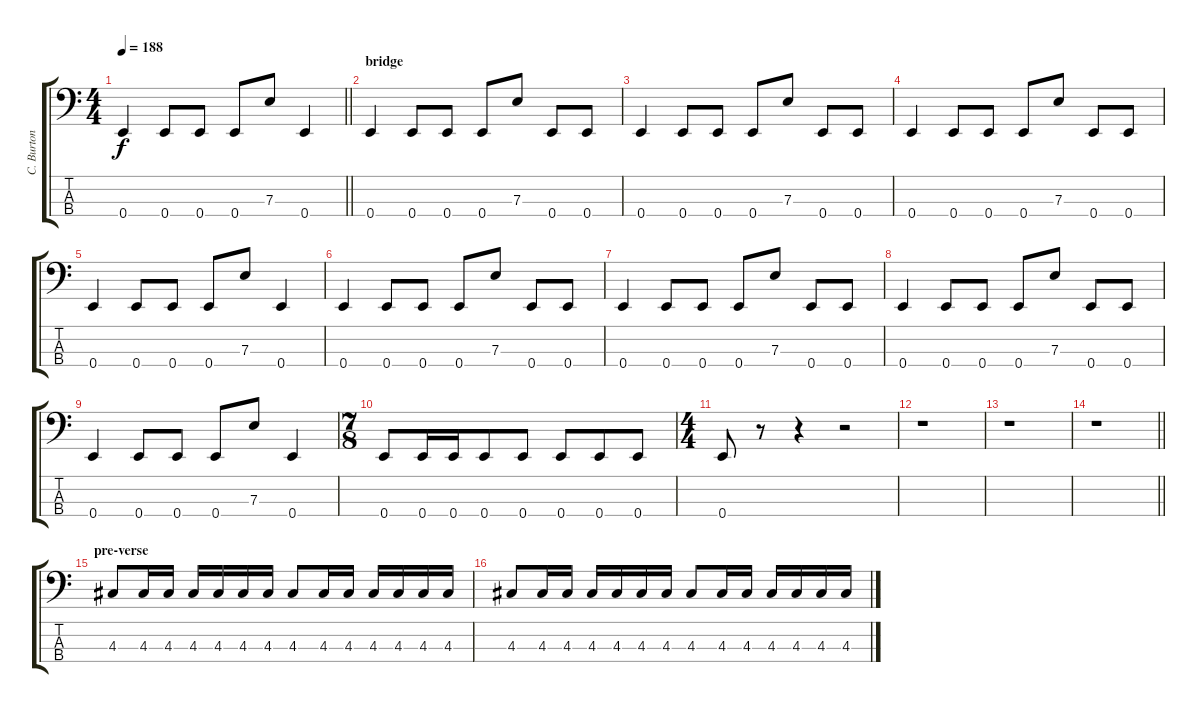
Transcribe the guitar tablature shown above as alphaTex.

\track ("C. Burton - Bass" "C. Burton ") {instrument electricbassfinger}
\staff {score tabs}
\tuning (G2 D2 A1 E1) {hide}
\ts (4 4)
\tempo 188
\clef f4
\barLineRight lightlight
\ks c
0.4.4{dy f} 0.4.8 0.4.8 0.4.8 7.3.8 0.4.4 |
\section ("" "bridge")
0.4.4 0.4.8 0.4.8 0.4.8 7.3.8 0.4.8 0.4.8 |
0.4.4 0.4.8 0.4.8 0.4.8 7.3.8 0.4.8 0.4.8 |
0.4.4 0.4.8 0.4.8 0.4.8 7.3.8 0.4.8 0.4.8 |
0.4.4 0.4.8 0.4.8 0.4.8 7.3.8 0.4.4 |
0.4.4 0.4.8 0.4.8 0.4.8 7.3.8 0.4.8 0.4.8 |
0.4.4 0.4.8 0.4.8 0.4.8 7.3.8 0.4.8 0.4.8 |
0.4.4 0.4.8 0.4.8 0.4.8 7.3.8 0.4.8 0.4.8 |
0.4.4 0.4.8 0.4.8 0.4.8 7.3.8 0.4.4 |
\ts (7 8)
0.4.8 0.4.16 0.4.16 0.4.8 0.4.8 0.4.8 0.4.8 0.4.8 |
\ts (4 4)
0.4.8 r.8 r.4 r.2 |
r.1 |
r.1 |
\barLineRight lightlight
r.1 |
\section ("" "pre-verse")
4.3.8 4.3.16 4.3.16 4.3.16 4.3.16 4.3.16 4.3.16 4.3.8 4.3.16 4.3.16 4.3.16 4.3.16 4.3.16 4.3.16 |
4.3.8 4.3.16 4.3.16 4.3.16 4.3.16 4.3.16 4.3.16 4.3.8 4.3.16 4.3.16 4.3.16 4.3.16 4.3.16 4.3.16
